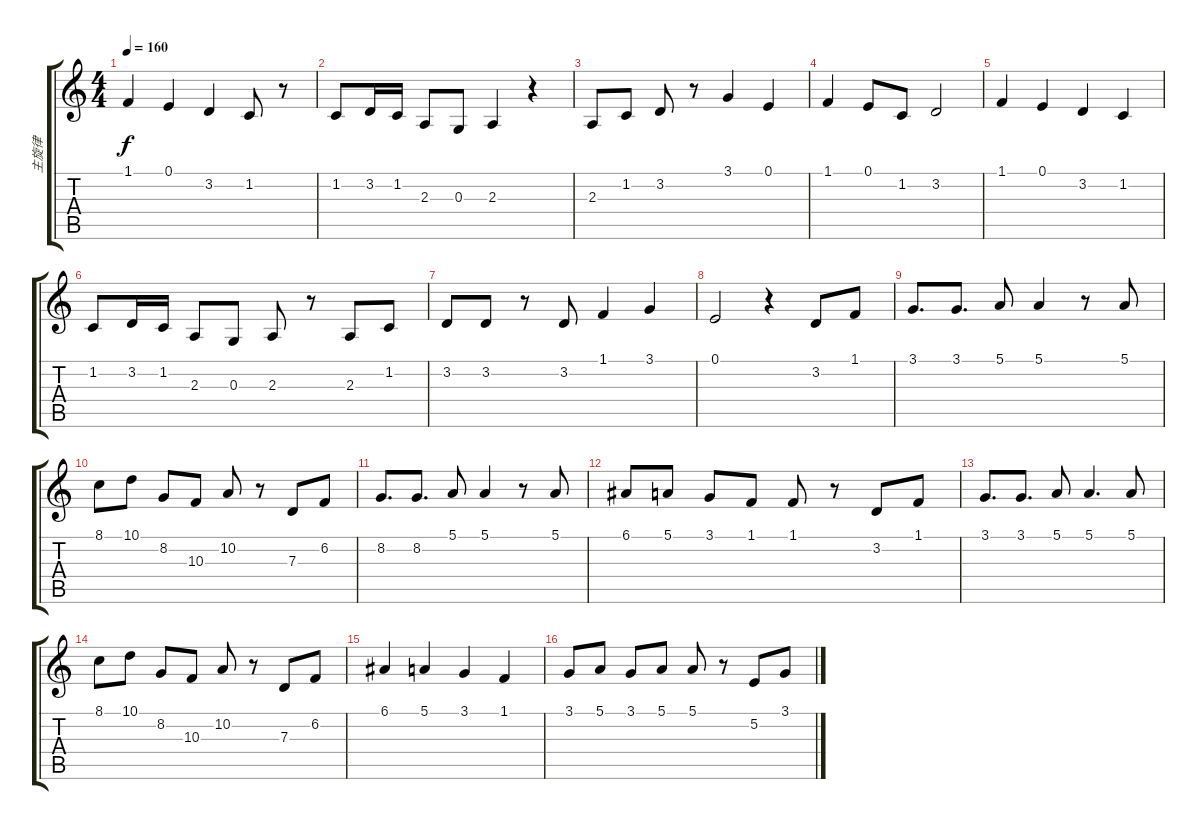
\track ("主旋律" "主旋律") {instrument violin}
\staff {score tabs}
\tuning (E4 B3 G3 D3 A2 E2) {hide}
\ts (4 4)
\tempo 160
\clef g2
\ks c
1.1.4{dy f} 0.1.4 3.2.4 1.2.8 r.8 |
1.2.8 3.2.16 1.2.16 2.3.8 0.3.8 2.3.4 r.4 |
2.3.8 1.2.8 3.2.8 r.8 3.1.4 0.1.4 |
1.1.4 0.1.8 1.2.8 3.2.2 |
1.1.4 0.1.4 3.2.4 1.2.4 |
1.2.8 3.2.16 1.2.16 2.3.8 0.3.8 2.3.8 r.8 2.3.8 1.2.8 |
3.2.8 3.2.8 r.8 3.2.8 1.1.4 3.1.4 |
0.1.2 r.4 3.2.8 1.1.8 |
3.1.8{d} 3.1.8{d} 5.1.8 5.1.4 r.8 5.1.8 |
8.1.8 10.1.8 8.2.8 10.3.8 10.2.8 r.8 7.3.8 6.2.8 |
8.2.8{d} 8.2.8{d} 5.1.8 5.1.4 r.8 5.1.8 |
6.1.8 5.1.8 3.1.8 1.1.8 1.1.8 r.8 3.2.8 1.1.8 |
3.1.8{d} 3.1.8{d} 5.1.8 5.1.4{d} 5.1.8 |
8.1.8 10.1.8 8.2.8 10.3.8 10.2.8 r.8 7.3.8 6.2.8 |
6.1.4 5.1.4 3.1.4 1.1.4 |
3.1.8 5.1.8 3.1.8 5.1.8 5.1.8 r.8 5.2.8 3.1.8
